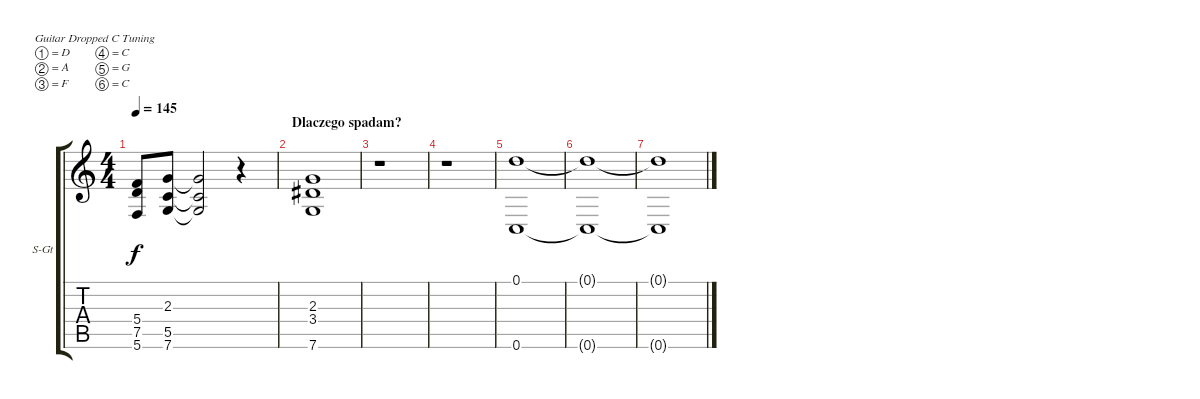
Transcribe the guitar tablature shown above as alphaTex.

\bracketExtendMode groupsimilarinstruments
\firstSystemTrackNameOrientation horizontal
\otherSystemsTrackNameOrientation horizontal
\track ("Chór 1" "S-Gt") {instrument choiraahs}
\staff {score tabs}
\tuning (D4 A3 F3 C3 G2 C2)
\displaytranspose 12
\ts (4 4)
\tempo 145
\clef g2
\ks c
(5.4{t} 7.5{t} 5.6{t}).8{dy f} (2.3 5.5 7.6).8 (2.3{t} 5.5{t} 7.6{t}).2 r.4 |
\section ("" "Dlaczego spadam?")
(2.3 3.4 7.6).1 |
r.1 |
r.1 |
(0.1 0.6).1 |
(0.1{t} 0.6{t}).1 |
(0.1{t} 0.6{t}).1
